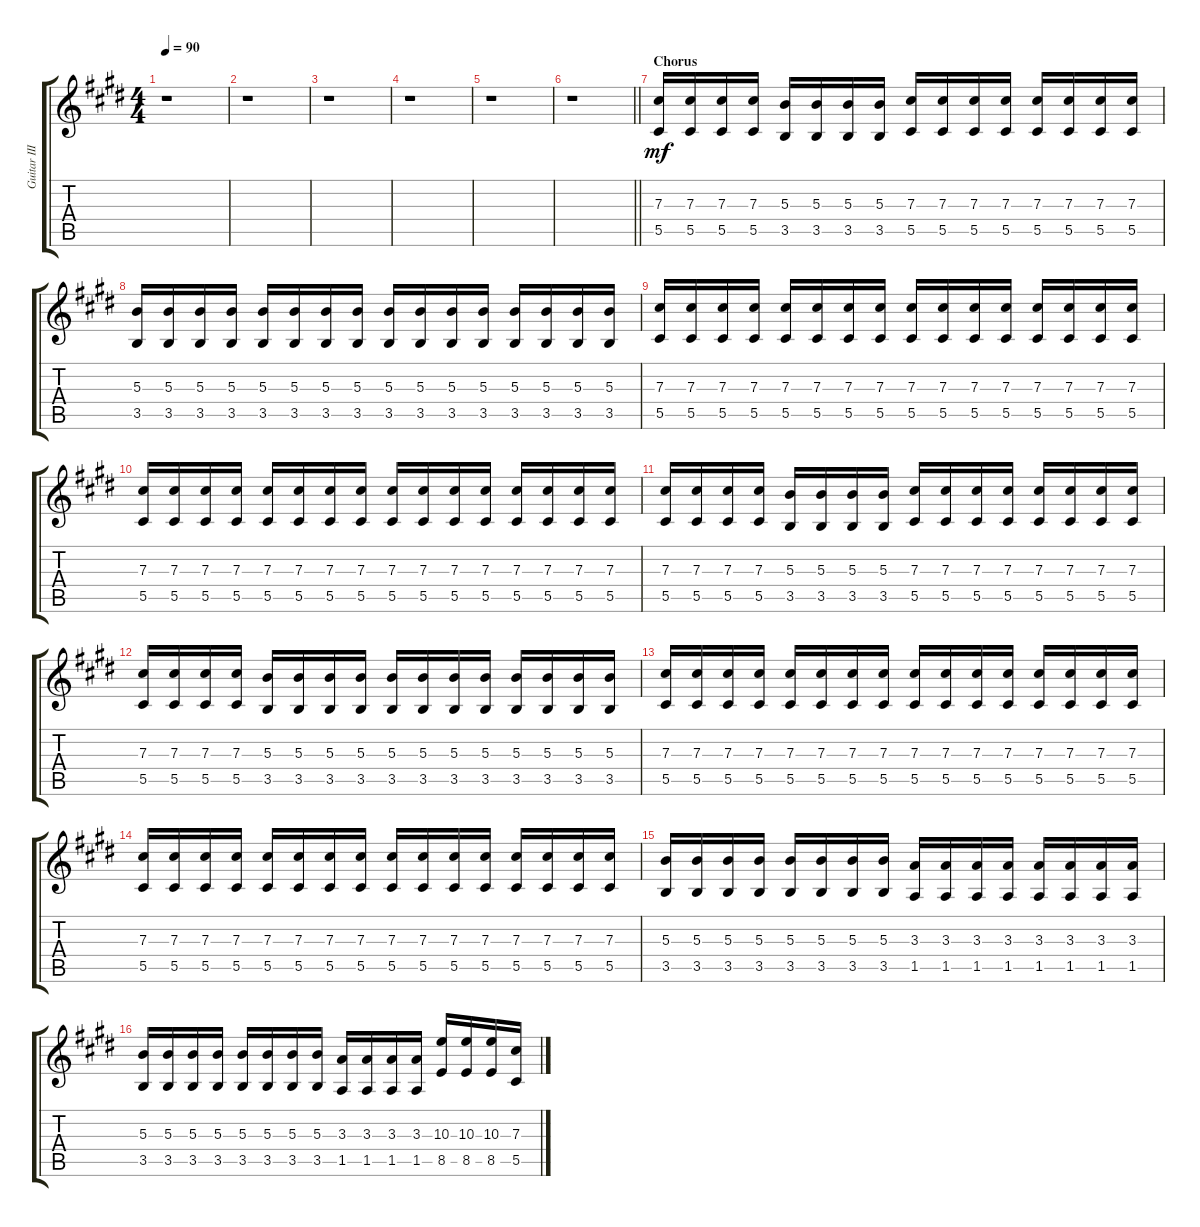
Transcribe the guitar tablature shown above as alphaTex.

\track ("Guitar III" "Guitar III") {instrument distortionguitar}
\staff {score tabs}
\tuning (Eb4 Bb3 Gb3 Db3 Ab2 Db2) {hide}
\ts (4 4)
\tempo 90
\clef g2
\ks c#minor
r.1{dy mf} |
r.1 |
r.1 |
r.1 |
r.1 |
\barLineRight lightlight
r.1 |
\section ("" "Chorus")
(7.3 5.5).16 (7.3 5.5).16 (7.3 5.5).16 (7.3 5.5).16 (5.3 3.5).16 (5.3 3.5).16 (5.3 3.5).16 (5.3 3.5).16 (7.3 5.5).16 (7.3 5.5).16 (7.3 5.5).16 (7.3 5.5).16 (7.3 5.5).16 (7.3 5.5).16 (7.3 5.5).16 (7.3 5.5).16 |
(5.3 3.5).16 (5.3 3.5).16 (5.3 3.5).16 (5.3 3.5).16 (5.3 3.5).16 (5.3 3.5).16 (5.3 3.5).16 (5.3 3.5).16 (5.3 3.5).16 (5.3 3.5).16 (5.3 3.5).16 (5.3 3.5).16 (5.3 3.5).16 (5.3 3.5).16 (5.3 3.5).16 (5.3 3.5).16 |
(7.3 5.5).16 (7.3 5.5).16 (7.3 5.5).16 (7.3 5.5).16 (7.3 5.5).16 (7.3 5.5).16 (7.3 5.5).16 (7.3 5.5).16 (7.3 5.5).16 (7.3 5.5).16 (7.3 5.5).16 (7.3 5.5).16 (7.3 5.5).16 (7.3 5.5).16 (7.3 5.5).16 (7.3 5.5).16 |
(7.3 5.5).16 (7.3 5.5).16 (7.3 5.5).16 (7.3 5.5).16 (7.3 5.5).16 (7.3 5.5).16 (7.3 5.5).16 (7.3 5.5).16 (7.3 5.5).16 (7.3 5.5).16 (7.3 5.5).16 (7.3 5.5).16 (7.3 5.5).16 (7.3 5.5).16 (7.3 5.5).16 (7.3 5.5).16 |
(7.3 5.5).16 (7.3 5.5).16 (7.3 5.5).16 (7.3 5.5).16 (5.3 3.5).16 (5.3 3.5).16 (5.3 3.5).16 (5.3 3.5).16 (7.3 5.5).16 (7.3 5.5).16 (7.3 5.5).16 (7.3 5.5).16 (7.3 5.5).16 (7.3 5.5).16 (7.3 5.5).16 (7.3 5.5).16 |
(7.3 5.5).16 (7.3 5.5).16 (7.3 5.5).16 (7.3 5.5).16 (5.3 3.5).16 (5.3 3.5).16 (5.3 3.5).16 (5.3 3.5).16 (5.3 3.5).16 (5.3 3.5).16 (5.3 3.5).16 (5.3 3.5).16 (5.3 3.5).16 (5.3 3.5).16 (5.3 3.5).16 (5.3 3.5).16 |
(7.3 5.5).16 (7.3 5.5).16 (7.3 5.5).16 (7.3 5.5).16 (7.3 5.5).16 (7.3 5.5).16 (7.3 5.5).16 (7.3 5.5).16 (7.3 5.5).16 (7.3 5.5).16 (7.3 5.5).16 (7.3 5.5).16 (7.3 5.5).16 (7.3 5.5).16 (7.3 5.5).16 (7.3 5.5).16 |
(7.3 5.5).16 (7.3 5.5).16 (7.3 5.5).16 (7.3 5.5).16 (7.3 5.5).16 (7.3 5.5).16 (7.3 5.5).16 (7.3 5.5).16 (7.3 5.5).16 (7.3 5.5).16 (7.3 5.5).16 (7.3 5.5).16 (7.3 5.5).16 (7.3 5.5).16 (7.3 5.5).16 (7.3 5.5).16 |
(5.3 3.5).16 (5.3 3.5).16 (5.3 3.5).16 (5.3 3.5).16 (5.3 3.5).16 (5.3 3.5).16 (5.3 3.5).16 (5.3 3.5).16 (3.3 1.5).16 (3.3 1.5).16 (3.3 1.5).16 (3.3 1.5).16 (3.3 1.5).16 (3.3 1.5).16 (3.3 1.5).16 (3.3 1.5).16 |
(5.3 3.5).16 (5.3 3.5).16 (5.3 3.5).16 (5.3 3.5).16 (5.3 3.5).16 (5.3 3.5).16 (5.3 3.5).16 (5.3 3.5).16 (3.3 1.5).16 (3.3 1.5).16 (3.3 1.5).16 (3.3 1.5).16 (10.3 8.5).16 (10.3 8.5).16 (10.3 8.5).16 (7.3 5.5).16
